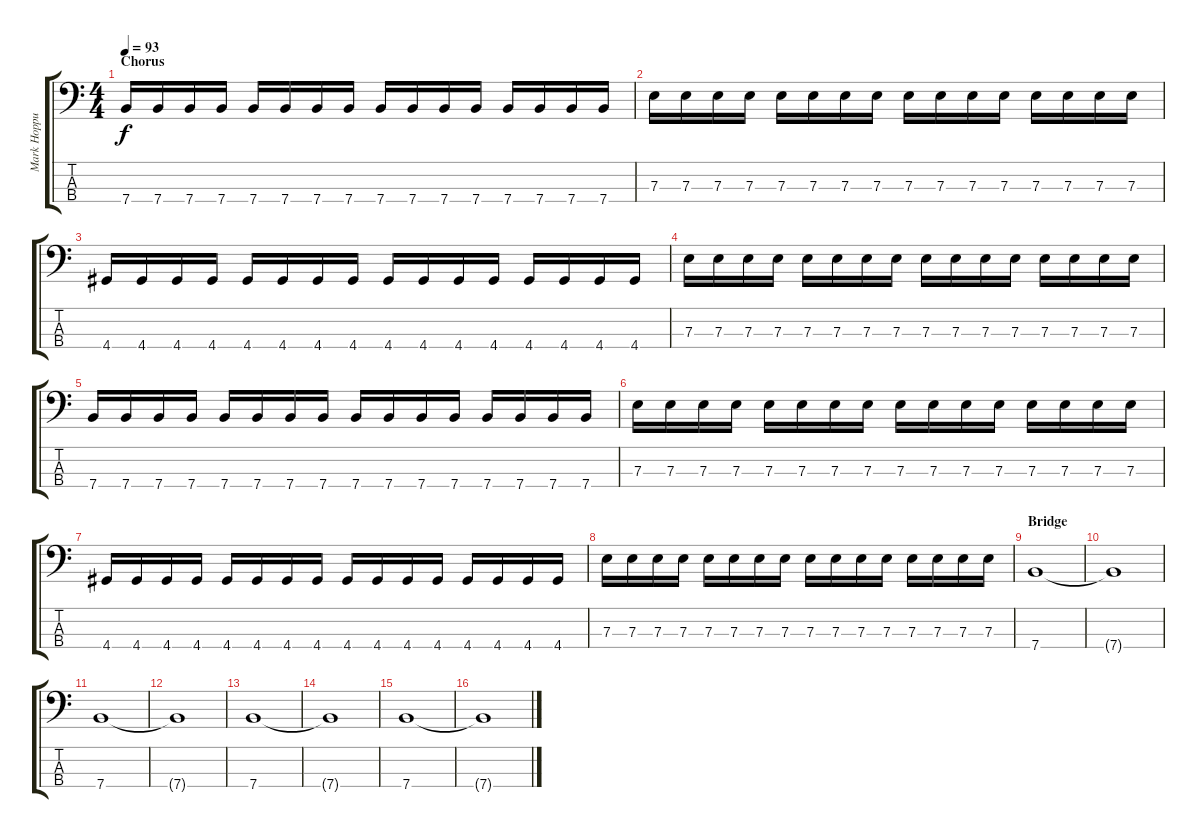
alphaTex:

\track ("Mark Hoppus" "Mark Hoppu") {instrument electricbasspick}
\staff {score tabs}
\tuning (G2 D2 A1 E1) {hide}
\ts (4 4)
\section ("" "Chorus")
\tempo 93
\clef f4
\ks c
7.4.16{dy f} 7.4.16 7.4.16 7.4.16 7.4.16 7.4.16 7.4.16 7.4.16 7.4.16 7.4.16 7.4.16 7.4.16 7.4.16 7.4.16 7.4.16 7.4.16 |
7.3.16 7.3.16 7.3.16 7.3.16 7.3.16 7.3.16 7.3.16 7.3.16 7.3.16 7.3.16 7.3.16 7.3.16 7.3.16 7.3.16 7.3.16 7.3.16 |
4.4.16 4.4.16 4.4.16 4.4.16 4.4.16 4.4.16 4.4.16 4.4.16 4.4.16 4.4.16 4.4.16 4.4.16 4.4.16 4.4.16 4.4.16 4.4.16 |
7.3.16 7.3.16 7.3.16 7.3.16 7.3.16 7.3.16 7.3.16 7.3.16 7.3.16 7.3.16 7.3.16 7.3.16 7.3.16 7.3.16 7.3.16 7.3.16 |
7.4.16 7.4.16 7.4.16 7.4.16 7.4.16 7.4.16 7.4.16 7.4.16 7.4.16 7.4.16 7.4.16 7.4.16 7.4.16 7.4.16 7.4.16 7.4.16 |
7.3.16 7.3.16 7.3.16 7.3.16 7.3.16 7.3.16 7.3.16 7.3.16 7.3.16 7.3.16 7.3.16 7.3.16 7.3.16 7.3.16 7.3.16 7.3.16 |
4.4.16 4.4.16 4.4.16 4.4.16 4.4.16 4.4.16 4.4.16 4.4.16 4.4.16 4.4.16 4.4.16 4.4.16 4.4.16 4.4.16 4.4.16 4.4.16 |
7.3.16 7.3.16 7.3.16 7.3.16 7.3.16 7.3.16 7.3.16 7.3.16 7.3.16 7.3.16 7.3.16 7.3.16 7.3.16 7.3.16 7.3.16 7.3.16 |
\section ("" "Bridge")
7.4.1 |
7.4{t}.1 |
7.4.1 |
7.4{t}.1 |
7.4.1 |
7.4{t}.1 |
7.4.1 |
7.4{t}.1
